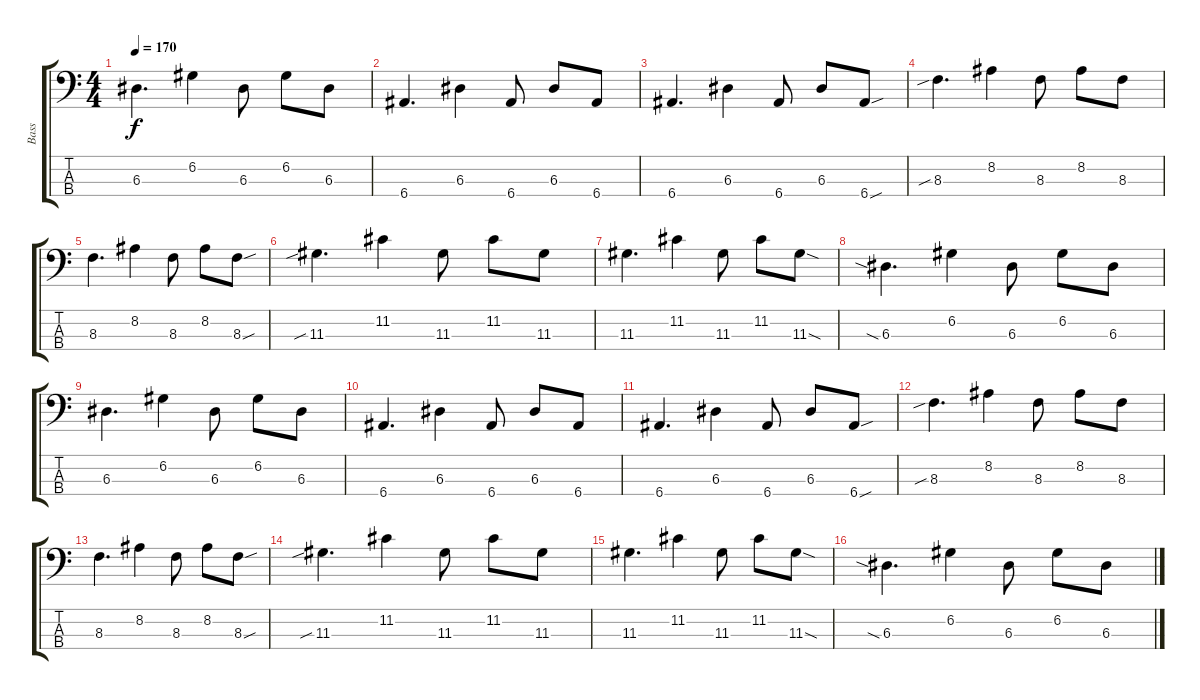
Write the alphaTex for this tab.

\track ("Bass" "Bass") {instrument electricbassfinger}
\staff {score tabs}
\tuning (G2 D2 A1 E1) {hide}
\ts (4 4)
\tempo 170
\clef f4
\ks c
6.3.4{d dy f} 6.2.4 6.3.8 6.2.8 6.3.8 |
6.4.4{d} 6.3.4 6.4.8 6.3.8 6.4.8 |
6.4.4{d} 6.3.4 6.4.8 6.3.8 6.4{sou}.8 |
8.3{sib}.4{d} 8.2.4 8.3.8 8.2.8 8.3.8 |
8.3.4{d} 8.2.4 8.3.8 8.2.8 8.3{sou}.8 |
11.3{sib}.4{d} 11.2.4 11.3.8 11.2.8 11.3.8 |
11.3.4{d} 11.2.4 11.3.8 11.2.8 11.3{sod}.8 |
6.3{sia}.4{d} 6.2.4 6.3.8 6.2.8 6.3.8 |
6.3.4{d} 6.2.4 6.3.8 6.2.8 6.3.8 |
6.4.4{d} 6.3.4 6.4.8 6.3.8 6.4.8 |
6.4.4{d} 6.3.4 6.4.8 6.3.8 6.4{sou}.8 |
8.3{sib}.4{d} 8.2.4 8.3.8 8.2.8 8.3.8 |
8.3.4{d} 8.2.4 8.3.8 8.2.8 8.3{sou}.8 |
11.3{sib}.4{d} 11.2.4 11.3.8 11.2.8 11.3.8 |
11.3.4{d} 11.2.4 11.3.8 11.2.8 11.3{sod}.8 |
6.3{sia}.4{d} 6.2.4 6.3.8 6.2.8 6.3.8
